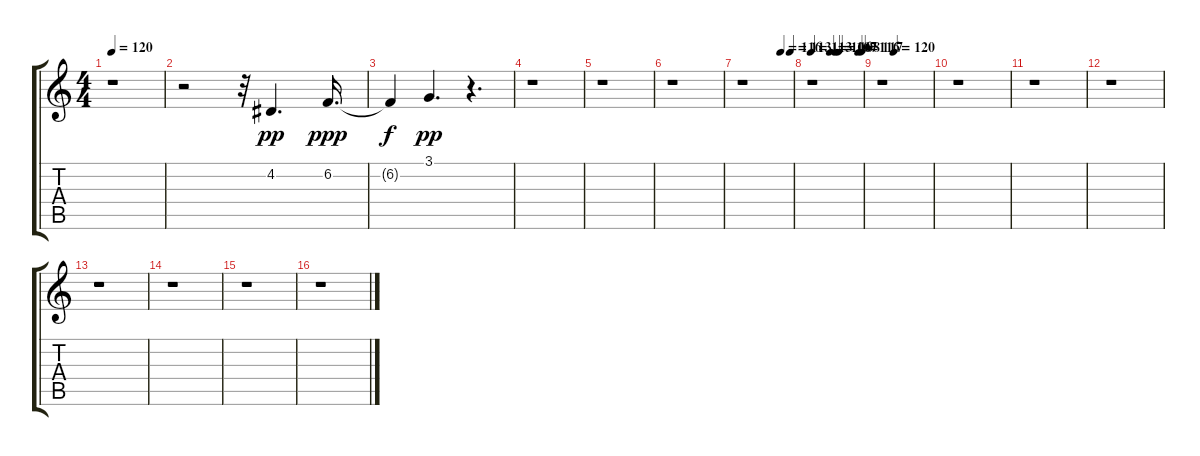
\track "" {instrument choiraahs}
\staff {score tabs}
\tuning (E4 B3 G3 D3 A2 E2) {hide}
\ts (4 4)
\tempo 120
\clef g2
\ks c
r.1{dy pp} |
r.2 r.32 4.2.4{d} 6.2.16{d dy ppp} |
6.2{t}.4{dy f} 3.1.4{d dy pp} r.4{d} |
r.1 |
r.1 |
r.1 |
\tempo (116 0.7708333333333334)
\tempo (113 0.9583333333333334)
r.1 |
\tempo 113
\tempo (106 0.375)
\tempo (107 0.4895833333333333)
\tempo (108 0.5416666666666666)
\tempo (116 0.9291666666666667)
\tempo (117 0.9916666666666667)
r.1 |
\tempo (120 0.25)
r.1 |
r.1 |
r.1 |
r.1 |
r.1 |
r.1 |
r.1 |
r.1
